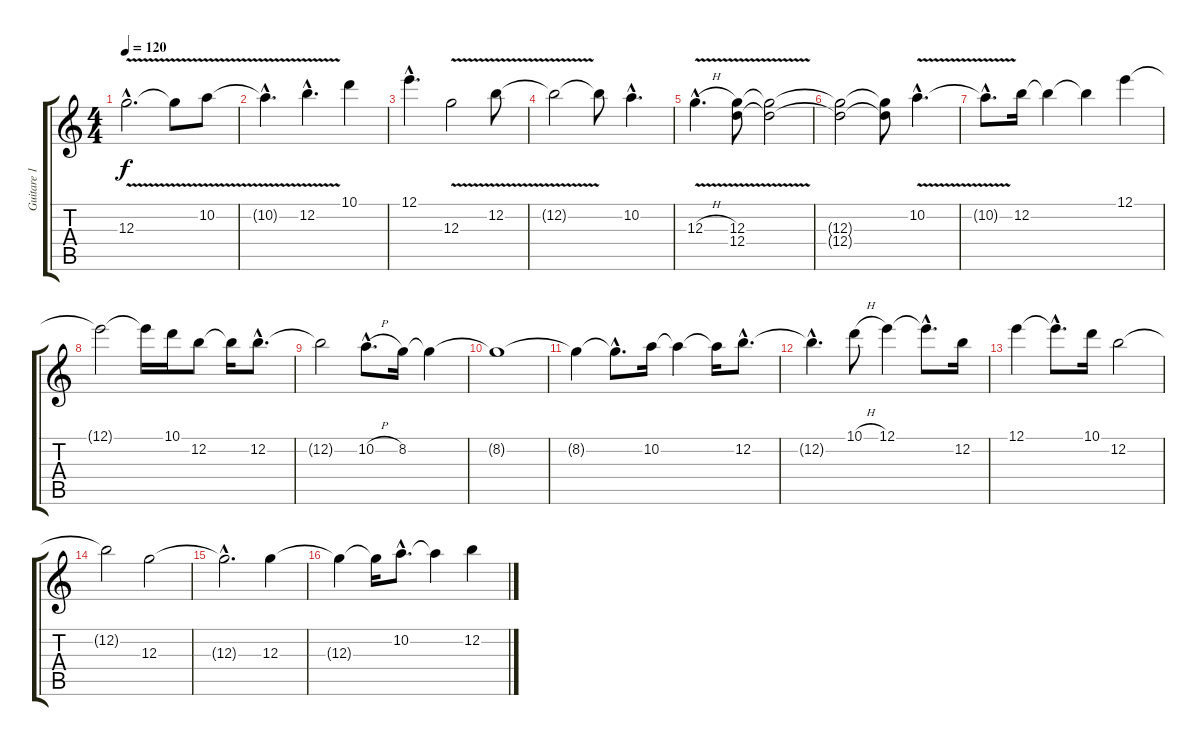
\track ("Guitare 1" "Guitare 1") {instrument electricguitarclean}
\staff {score tabs}
\tuning (E4 B3 G3 D3 A2 E2) {hide}
\ts (4 4)
\tempo 120
\clef g2
\ks c
12.3{v hac}.2{d dy f instrument electricguitarclean} 12.3{t}.8 10.2{v}.8 |
10.2{hac t}.4{d} 12.2{v hac}.4{d} 10.1.4 |
12.1{hac}.4{d} 12.3{v}.2 12.2{v}.8 |
12.2{t}.2 12.2{t}.8 10.2{hac}.4{d} |
12.3{v h hac}.4{d} (12.3{v} 12.4{v}).8 (12.3{t} 12.4{t}).2 |
(12.3{t} 12.4{t}).2 (12.3{t} 12.4{t}).8 10.2{v hac}.4{d} |
10.2{hac t}.8{d} 12.2.16 12.2{t}.4 12.2{t}.4 12.1.4 |
12.1{t}.2 12.1{t}.16 10.1.16 12.2.8 12.2{t}.16 12.2{hac}.8{d} |
12.2{t}.2 10.2{h hac}.8{d} 8.2.16 8.2{t}.4 |
8.2{t}.1 |
8.2{t}.4 8.2{hac t}.8{d} 10.2.16 10.2{t}.4 10.2{t}.16 12.2{hac}.8{d} |
12.2{hac t}.4{d} 10.1{h}.8 12.1.4 12.1{hac t}.8{d} 12.2.16 |
12.1.4 12.1{hac t}.8{d} 10.1.16 12.2.2 |
12.2{t}.2 12.3.2 |
12.3{hac t}.2{d} 12.3.4 |
12.3{t}.4 12.3{t}.16 10.2{hac}.8{d} 10.2{t}.4 12.2.4
